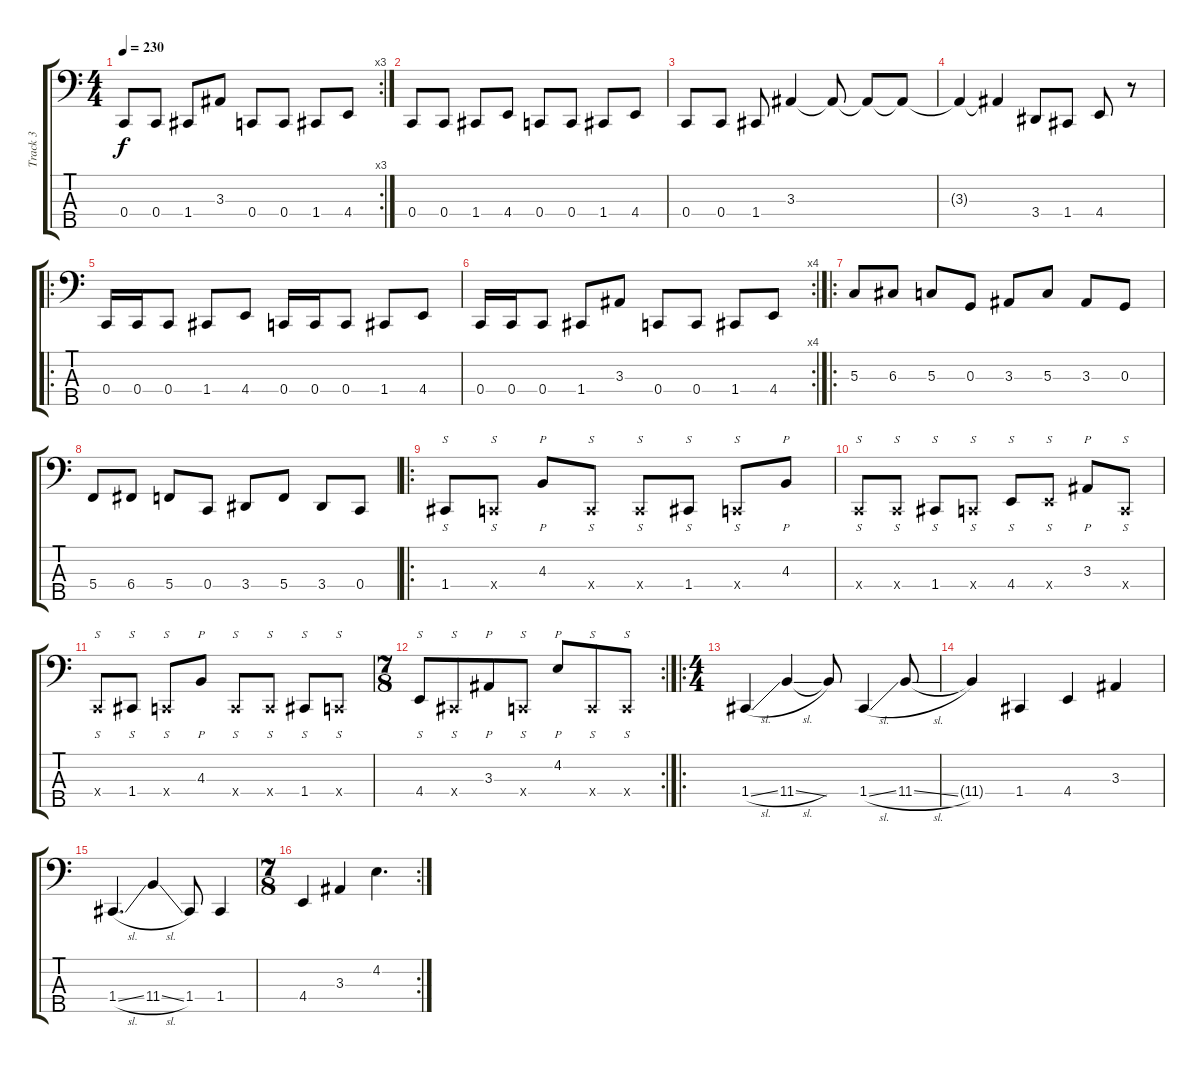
\track ("Track 3" "Track 3") {instrument electricbasspick}
\staff {score tabs}
\tuning (F2 C2 G1 C1 G0) {hide}
\rc 3
\ts (4 4)
\tempo 230
\clef f4
\ks c
0.4.8{dy f} 0.4.8 1.4.8 3.3.8 0.4.8 0.4.8 1.4.8 4.4.8 |
0.4.8 0.4.8 1.4.8 4.4.8 0.4.8 0.4.8 1.4.8 4.4.8 |
0.4.8 0.4.8 1.4.8 3.3.4 3.3{t}.8 3.3{t}.8 3.3{t}.8 |
3.3{t}.4 3.3{t}.4 3.4.8 1.4.8 4.4.8 r.8 |
\ro
0.4.16 0.4.16 0.4.8 1.4.8 4.4.8 0.4.16 0.4.16 0.4.8 1.4.8 4.4.8 |
\rc 4
0.4.16 0.4.16 0.4.8 1.4.8 3.3.8 0.4.8 0.4.8 1.4.8 4.4.8 |
\ro
5.3.8 6.3.8 5.3.8 0.3.8 3.3.8 5.3.8 3.3.8 0.3.8 |
5.4.8 6.4.8 5.4.8 0.4.8 3.4.8 5.4.8 3.4.8 0.4.8 |
\ro
1.4.8{s instrument slapbass1} 0.4{x}.8{s} 4.3.8{p} 0.4{x}.8{s} 0.4{x}.8{s} 1.4.8{s} 0.4{x}.8{s} 4.3.8{p} |
0.4{x}.8{s} 0.4{x}.8{s} 1.4.8{s} 0.4{x}.8{s} 4.4.8{s} 4.4{x}.8{s} 3.3.8{p} 0.4{x}.8{s} |
0.4{x}.8{s} 1.4.8{s} 0.4{x}.8{s} 4.3.8{p} 0.4{x}.8{s} 0.4{x}.8{s} 1.4.8{s} 0.4{x}.8{s} |
\rc 2
\ts (7 8)
4.4.8{s} 1.4{x}.8{s} 3.3.8{p} 0.4{x}.8{s} 4.2.8{p} 0.4{x}.8{s} 0.4{x}.8{s} |
\ro
\ts (4 4)
1.4{sl}.4{instrument electricbasspick} 11.4{sl}.4 11.4{t}.8 1.4{sl}.4 11.4{sl}.8 |
11.4{t}.4 1.4.4 4.4.4 3.3.4 |
1.4{sl}.4{d} 11.4{sl}.4 1.4.8 1.4.4 |
\rc 2
\ts (7 8)
4.4.4 3.3.4 4.2.4{d}
